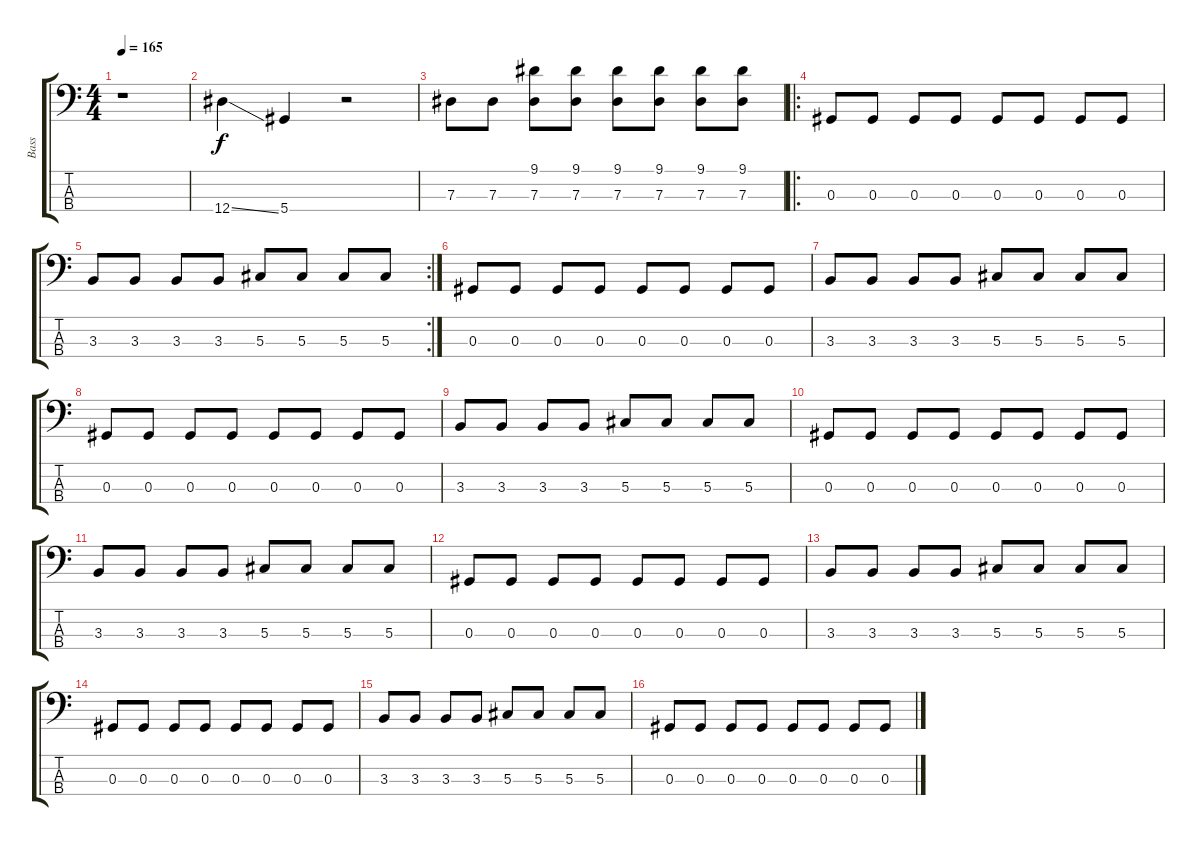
\track ("Bass" "Bass") {instrument electricbasspick}
\staff {score tabs}
\tuning (Gb2 Db2 Ab1 Eb1) {hide}
\ts (4 4)
\tempo 165
\clef f4
\ks c
r.1{dy f} |
12.4{ss}.4 5.4.4 r.2 |
7.3.8 7.3.8 (9.1 7.3).8 (9.1 7.3).8 (9.1 7.3).8 (9.1 7.3).8 (9.1 7.3).8 (9.1 7.3).8 |
\ro
0.3.8 0.3.8 0.3.8 0.3.8 0.3.8 0.3.8 0.3.8 0.3.8 |
\rc 2
3.3.8 3.3.8 3.3.8 3.3.8 5.3.8 5.3.8 5.3.8 5.3.8 |
0.3.8 0.3.8 0.3.8 0.3.8 0.3.8 0.3.8 0.3.8 0.3.8 |
3.3.8 3.3.8 3.3.8 3.3.8 5.3.8 5.3.8 5.3.8 5.3.8 |
0.3.8 0.3.8 0.3.8 0.3.8 0.3.8 0.3.8 0.3.8 0.3.8 |
3.3.8 3.3.8 3.3.8 3.3.8 5.3.8 5.3.8 5.3.8 5.3.8 |
0.3.8 0.3.8 0.3.8 0.3.8 0.3.8 0.3.8 0.3.8 0.3.8 |
3.3.8 3.3.8 3.3.8 3.3.8 5.3.8 5.3.8 5.3.8 5.3.8 |
0.3.8 0.3.8 0.3.8 0.3.8 0.3.8 0.3.8 0.3.8 0.3.8 |
3.3.8 3.3.8 3.3.8 3.3.8 5.3.8 5.3.8 5.3.8 5.3.8 |
0.3.8 0.3.8 0.3.8 0.3.8 0.3.8 0.3.8 0.3.8 0.3.8 |
3.3.8 3.3.8 3.3.8 3.3.8 5.3.8 5.3.8 5.3.8 5.3.8 |
0.3.8 0.3.8 0.3.8 0.3.8 0.3.8 0.3.8 0.3.8 0.3.8
